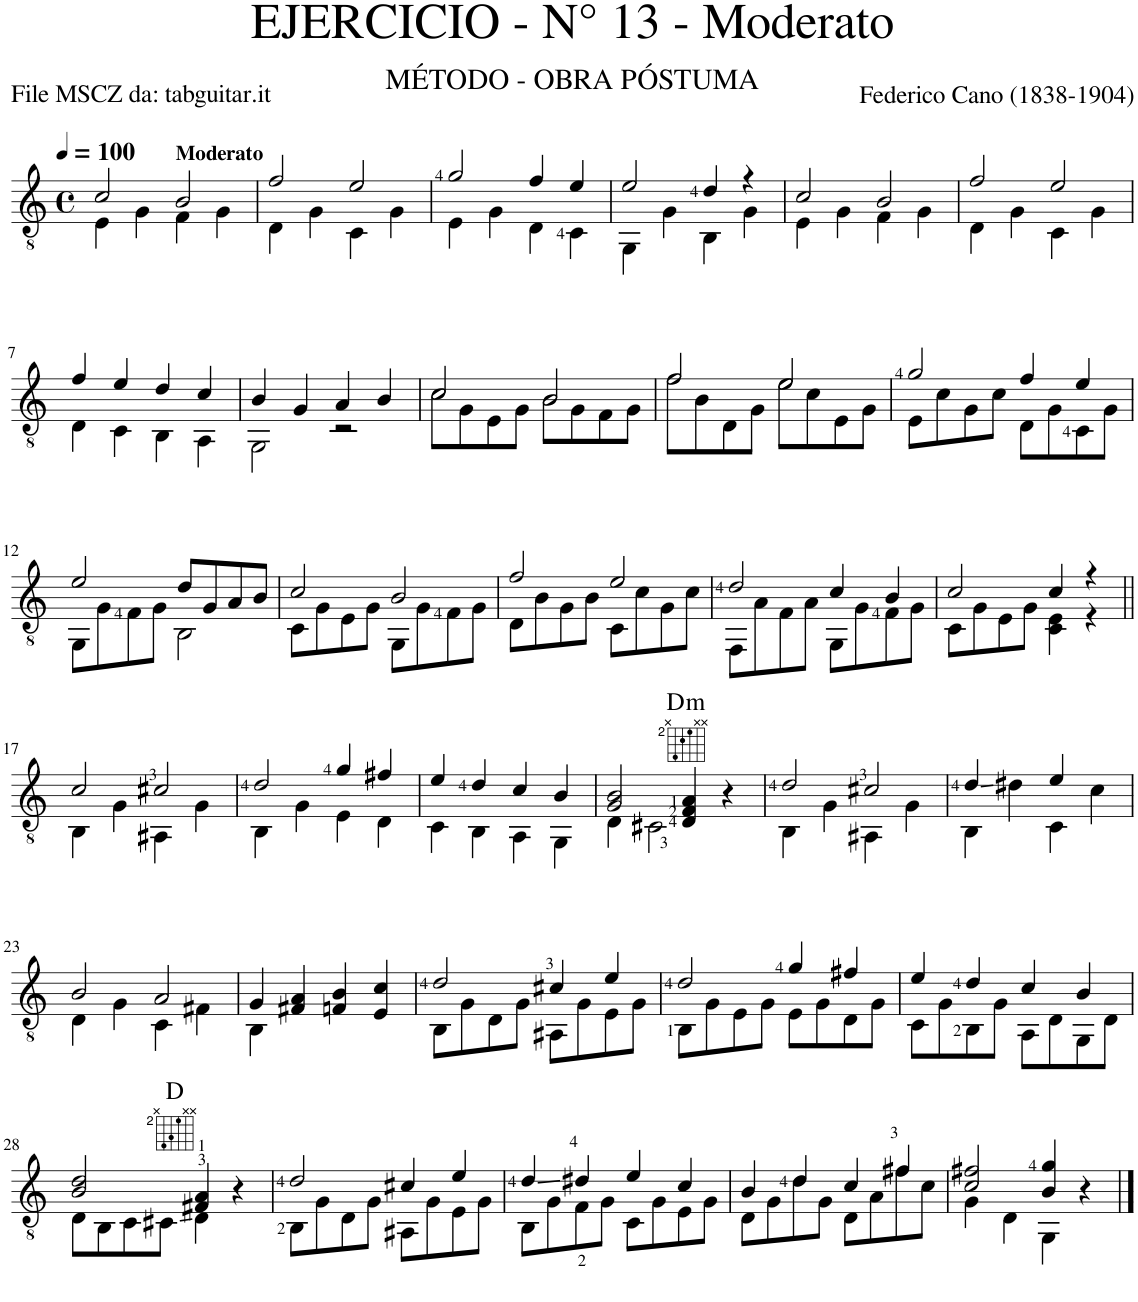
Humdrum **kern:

**kern	**harte
*part1	*part1
*staff1	*
*I"Guitar	*
*I'Guit.	*
*clefGv2	*
*k[]	*
*M4/4	*
*met(c)	*
*MM100	*
=1	=1
*^	*
2c/	4E\	.
.	4G\	.
!LO:TX:a:B:t=Moderato	!	!
2B/	4F\	.
.	4G\	.
=2	=2	=2
2f/	4D\	.
.	4G\	.
2e/	4C\	.
.	4G\	.
=3	=3	=3
2g/	4E\	.
.	4G\	.
4f/	4D\	.
4e/	4C\	.
=4	=4	=4
2e/	4GG\	.
.	4G\	.
4d/	4BB\	.
4r	4G\	.
=5	=5	=5
2c/	4E\	.
.	4G\	.
2B/	4F\	.
.	4G\	.
=6	=6	=6
2f/	4D\	.
.	4G\	.
2e/	4C\	.
.	4G\	.
!!LO:LB:g=z	!!
=7	=7	=7
4f/	4D\	.
4e/	4C\	.
4d/	4BB\	.
4c/	4AA\	.
=8	=8	=8
4B/	2GG\	.
4G/	.	.
4A/	2r	.
4B/	.	.
=9	=9	=9
!	!LO:N:head=open	!
2c/	8c\L	.
.	8G\	.
.	8E\	.
.	8G\J	.
!	!LO:N:head=open	!
2B/	8B\L	.
.	8G\	.
.	8F\	.
.	8G\J	.
=10	=10	=10
!	!LO:N:head=open	!
2f/	8f\L	.
.	8B\	.
.	8D\	.
.	8G\J	.
!	!LO:N:head=open	!
2e/	8e\L	.
.	8c\	.
.	8E\	.
.	8G\J	.
=11	=11	=11
2g/	8E\L	.
.	8c\	.
.	8G\	.
.	8c\J	.
4f/	8D\L	.
.	8G\	.
4e/	8C\	.
.	8G\J	.
!!LO:LB:g=z	!!
=12	=12	=12
2e/	8GG\L	.
.	8G\	.
.	8F\	.
.	8G\J	.
8d/L	2BB\	.
8G/	.	.
8A/	.	.
8B/J	.	.
=13	=13	=13
2c/	8C\L	.
.	8G\	.
.	8E\	.
.	8G\J	.
2B/	8GG\L	.
.	8G\	.
.	8F\	.
.	8G\J	.
=14	=14	=14
2f/	8D\L	.
.	8B\	.
.	8G\	.
.	8B\J	.
2e/	8C\L	.
.	8c\	.
.	8G\	.
.	8c\J	.
=15	=15	=15
2d/	8FF\L	.
.	8A\	.
.	8F\	.
.	8A\J	.
4c/	8GG\L	.
.	8G\	.
4B/	8F\	.
.	8G\J	.
=16	=16	=16
2c/	8C\L	.
.	8G\	.
.	8E\	.
.	8G\J	.
4c/	4C\ 4E\	.
4r	4r	.
!!LO:LB:g=z	!!
=17||	=17||	=17||
2c/	4BB\	.
.	4G\	.
2c#X/	4AA#X\	.
.	4G\	.
=18	=18	=18
2d/	4BB\	.
.	4G\	.
4g/	4E\	.
4f#X/	4D\	.
=19	=19	=19
4e/	4C\	.
4d/	4BB\	.
4c/	4AA\	.
4B/	4GG\	.
=20	=20	=20
2G/ 2B/	4D\	.
.	2C#X\	.
!	!	!LO:H:kt=m
4D/ 4F/ 4A/	.	D:min
4r	4ryy	.
=21	=21	=21
2d/	4BB\	.
.	4G\	.
2c#X/	4AA#X\	.
.	4G\	.
=22	=22	=22
4d/	4BB\	.
4d#X\	4ryy	.
4e/	4C\	.
4c\	4ryy	.
!!LO:LB:g=z	!!
=23	=23	=23
2B/	4D\	.
.	4G\	.
2A/	4C\	.
.	4F#X\	.
=24	=24	=24
4G/	4BB\	.
4F#X/ 4A/	2.ryy	.
4Fn/ 4B/	.	.
4E/ 4c/	.	.
=25	=25	=25
2d/	8BB\L	.
.	8G\	.
.	8D\	.
.	8G\J	.
4c#X/	8AA#X\L	.
.	8G\	.
4e/	8E\	.
.	8G\J	.
=26	=26	=26
2d/	8BB\L	.
.	8G\	.
.	8E\	.
.	8G\J	.
4g/	8E\L	.
.	8G\	.
4f#X/	8D\	.
.	8G\J	.
=27	=27	=27
4e/	8C\L	.
.	8G\	.
4d/	8BB\	.
.	8G\J	.
4c/	8AA\L	.
.	8D\	.
4B/	8GG\	.
.	8D\J	.
!!LO:LB:g=z	!!
=28	=28	=28
2B/ 2d/	8D\L	.
.	8BB\	.
.	8C\	.
.	8C#X\J	.
4F#X/ 4A/	4D\	D:maj
4r	4ryy	.
=29	=29	=29
2d/	8BB\L	.
.	8G\	.
.	8D\	.
.	8G\J	.
4c#X/	8AA#X\L	.
.	8G\	.
4e/	8E\	.
.	8G\J	.
=30	=30	=30
4d/	8BB\L	.
.	8G\	.
4d#X/	8F\	.
.	8G\J	.
4e/	8C\L	.
.	8G\	.
4c/	8E\	.
.	8G\J	.
=31	=31	=31
4B/	8D\L	.
.	8G\	.
4d/	8d\	.
.	8G\J	.
4c/	8D\L	.
.	8A\	.
4f#X/	8f#\	.
.	8c\J	.
=32	=32	=32
2c/ 2f#X/	4G\	.
.	4D\	.
4B/ 4g/	4GG\	.
4r	4ryy	.
*v	*v	*
==	==
*-	*-
